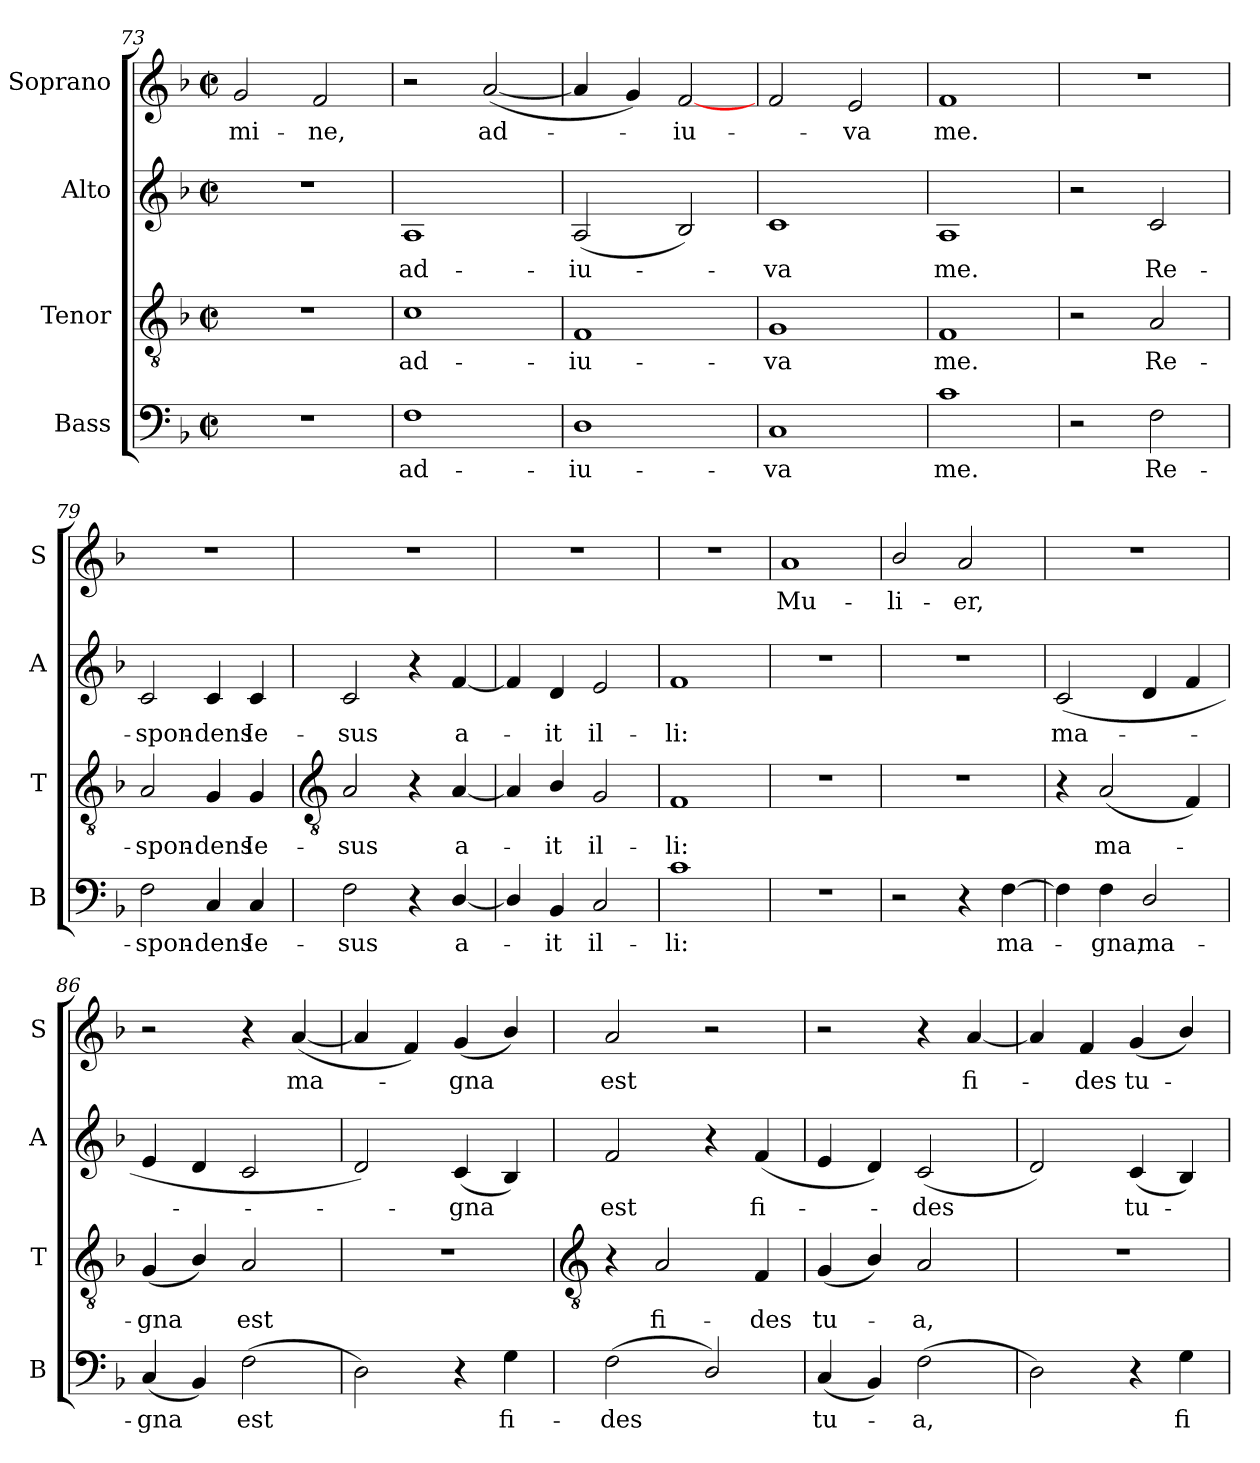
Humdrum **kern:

**kern	**text	**kern	**text	**kern	**text	**kern	**text
*part4	*part4	*part3	*part3	*part2	*part2	*part1	*part1
*staff4	*staff4	*staff3	*staff3	*staff2	*staff2	*staff1	*staff1
*I"Bass	*	*I"Tenor	*	*I"Alto	*	*I"Soprano	*
*I'B	*	*I'T	*	*I'A	*	*I'S	*
*clefF4	*	*clefGv2	*	*clefG2	*	*clefG2	*
*k[b-]	*	*k[b-]	*	*k[b-]	*	*k[b-]	*
*F:	*	*F:	*	*F:	*	*F:	*
*M2/2	*	*M2/2	*	*M2/2	*	*M2/2	*
*met(c|)	*	*met(c|)	*	*met(c|)	*	*met(c|)	*
=73	=73	=73	=73	=73	=73	=73	=73
!	!	!	!	!	!	!	!LO:LY:b
1r	.	1r	.	1r	.	2g	-mi-
!	!	!	!	!	!	!	!LO:LY:b
.	.	.	.	.	.	2f	-ne,
=74	=74	=74	=74	=74	=74	=74	=74
!	!LO:LY:b	!	!LO:LY:b	!	!LO:LY:b	!	!
1F	ad-	1c	ad-	1A	ad-	2r	.
!	!	!	!	!	!	!	!LO:LY:b
.	.	.	.	.	.	(<[2a	ad-
=75	=75	=75	=75	=75	=75	=75	=75
!	!LO:LY:b	!	!LO:LY:b	!	!LO:LY:b	!	!
1D	-iu-	1F	-iu-	(<2A	-iu-	4a]	.
.	.	.	.	.	.	4g)	.
!	!	!	!	!	!	!	!LO:LY:b
.	.	.	.	2B-)	.	[2f	iu-
=76	=76	=76	=76	=76	=76	=76	=76
!	!LO:LY:b	!	!LO:LY:b	!	!LO:LY:b	!	!
1C	-va	1G	-va	1c	va	2f	.
!	!	!	!	!	!	!	!LO:LY:b
.	.	.	.	.	.	2e	va
=77	=77	=77	=77	=77	=77	=77	=77
!	!LO:LY:b	!	!LO:LY:b	!	!LO:LY:b	!	!LO:LY:b
1c	me.	1F	me.	1A	me.	1f	me.
=78	=78	=78	=78	=78	=78	=78	=78
2r	.	2r	.	2r	.	1r	.
!	!LO:LY:b	!	!LO:LY:b	!	!LO:LY:b	!	!
2F	Re-	2A	Re-	2c	Re-	.	.
=79	=79	=79	=79	=79	=79	=79	=79
!	!LO:LY:b	!	!LO:LY:b	!	!LO:LY:b	!	!
2F	-spon-	2A	-spon-	2c	-spon-	1r	.
!	!LO:LY:b	!	!LO:LY:b	!	!LO:LY:b	!	!
4C	-dens	4G	-dens	4c	-dens	.	.
!	!LO:LY:b	!	!LO:LY:b	!	!LO:LY:b	!	!
4C	Ie-	4G	Ie-	4c	Ie-	.	.
!!LO:LB:g=z
=80	=80	=80	=80	=80	=80	=80	=80
*	*	*clefGv2	*	*	*	*	*
!	!LO:LY:b	!	!LO:LY:b	!	!LO:LY:b	!	!
2F	-sus	2A	-sus	2c	-sus	1r	.
4r	.	4r	.	4r	.	.	.
!	!LO:LY:b	!	!LO:LY:b	!	!LO:LY:b	!	!
[4D/	a-	[4A	a-	[4f	a-	.	.
=81	=81	=81	=81	=81	=81	=81	=81
4D/]	.	4A]	.	4f]	.	1r	.
!	!LO:LY:b	!	!LO:LY:b	!	!LO:LY:b	!	!
4BB-	it	4B-/	it	4d	it	.	.
!	!LO:LY:b	!	!LO:LY:b	!	!LO:LY:b	!	!
2C	il-	2G	il-	2e	il-	.	.
=82	=82	=82	=82	=82	=82	=82	=82
!	!LO:LY:b	!	!LO:LY:b	!	!LO:LY:b	!	!
1c	-li:	1F	-li:	1f	-li:	1r	.
=83	=83	=83	=83	=83	=83	=83	=83
!	!	!	!	!	!	!	!LO:LY:b
1r	.	1r	.	1r	.	1a	Mu-
=84	=84	=84	=84	=84	=84	=84	=84
!	!	!	!	!	!	!	!LO:LY:b
2r	.	1r	.	1r	.	2b-/	-li-
!	!	!	!	!	!	!	!LO:LY:b
4r	.	.	.	.	.	2a	-er,
!	!LO:LY:b	!	!	!	!	!	!
[4F	ma-	.	.	.	.	.	.
=85	=85	=85	=85	=85	=85	=85	=85
!	!	!	!	!	!LO:LY:b	!	!
4F]	.	4r	.	(<2c	ma-	1r	.
!	!LO:LY:b	!	!LO:LY:b	!	!	!	!
4F	gna,	(<2A	ma-	.	.	.	.
!	!LO:LY:b	!	!	!	!	!	!
2D/	ma-	.	.	4d	.	.	.
.	.	4F)	.	4f	.	.	.
=86	=86	=86	=86	=86	=86	=86	=86
!	!LO:LY:b	!	!LO:LY:b	!	!	!	!
(<4C	-gna	(<4G	gna	4e	.	2r	.
4BB-)	.	4B-/)	.	4d	.	.	.
!	!LO:LY:b	!	!LO:LY:b	!	!	!	!
(>2F	est	2A	est	2c	.	4r	.
!	!	!	!	!	!	!	!LO:LY:b
.	.	.	.	.	.	(<[4a	ma-
=87	=87	=87	=87	=87	=87	=87	=87
2D)	.	1r	.	2d)	.	4a]	.
.	.	.	.	.	.	4f)	.
!	!	!	!	!	!LO:LY:b	!	!LO:LY:b
4r	.	.	.	(<4c	gna	(<4g	gna
!	!LO:LY:b	!	!	!	!	!	!
4G	fi-	.	.	4B-)	.	4b-/)	.
!!LO:LB:g=z
=88	=88	=88	=88	=88	=88	=88	=88
*	*	*clefGv2	*	*	*	*	*
!	!LO:LY:b	!	!	!	!LO:LY:b	!	!LO:LY:b
(<2F	-des	4r	.	2f	est	2a	est
!	!	!	!LO:LY:b	!	!	!	!
.	.	2A	fi-	.	.	.	.
2D/)	.	.	.	4r	.	2r	.
!	!	!	!LO:LY:b	!	!LO:LY:b	!	!
.	.	4F	-des	(<4f	fi-	.	.
=89	=89	=89	=89	=89	=89	=89	=89
!	!LO:LY:b	!	!LO:LY:b	!	!	!	!
(<4C	tu-	(<4G	tu-	4e	.	2r	.
4BB-)	.	4B-/)	.	4d)	.	.	.
!	!LO:LY:b	!	!LO:LY:b	!	!LO:LY:b	!	!
(>2F	a,	2A	a,	(<2c	des	4r	.
!	!	!	!	!	!	!	!LO:LY:b
.	.	.	.	.	.	[4a	fi-
=90	=90	=90	=90	=90	=90	=90	=90
2D)	.	1r	.	2d)	.	4a]	.
!	!	!	!	!	!	!	!LO:LY:b
.	.	.	.	.	.	4f	des
!	!	!	!	!	!LO:LY:b	!	!LO:LY:b
4r	.	.	.	(<4c	tu-	(<4g	tu-
!	!LO:LY:b	!	!	!	!	!	!
4G	fi-	.	.	4B-)	.	4b-/)	.
=	=	=	=	=	=	=	=
*-	*-	*-	*-	*-	*-	*-	*-
